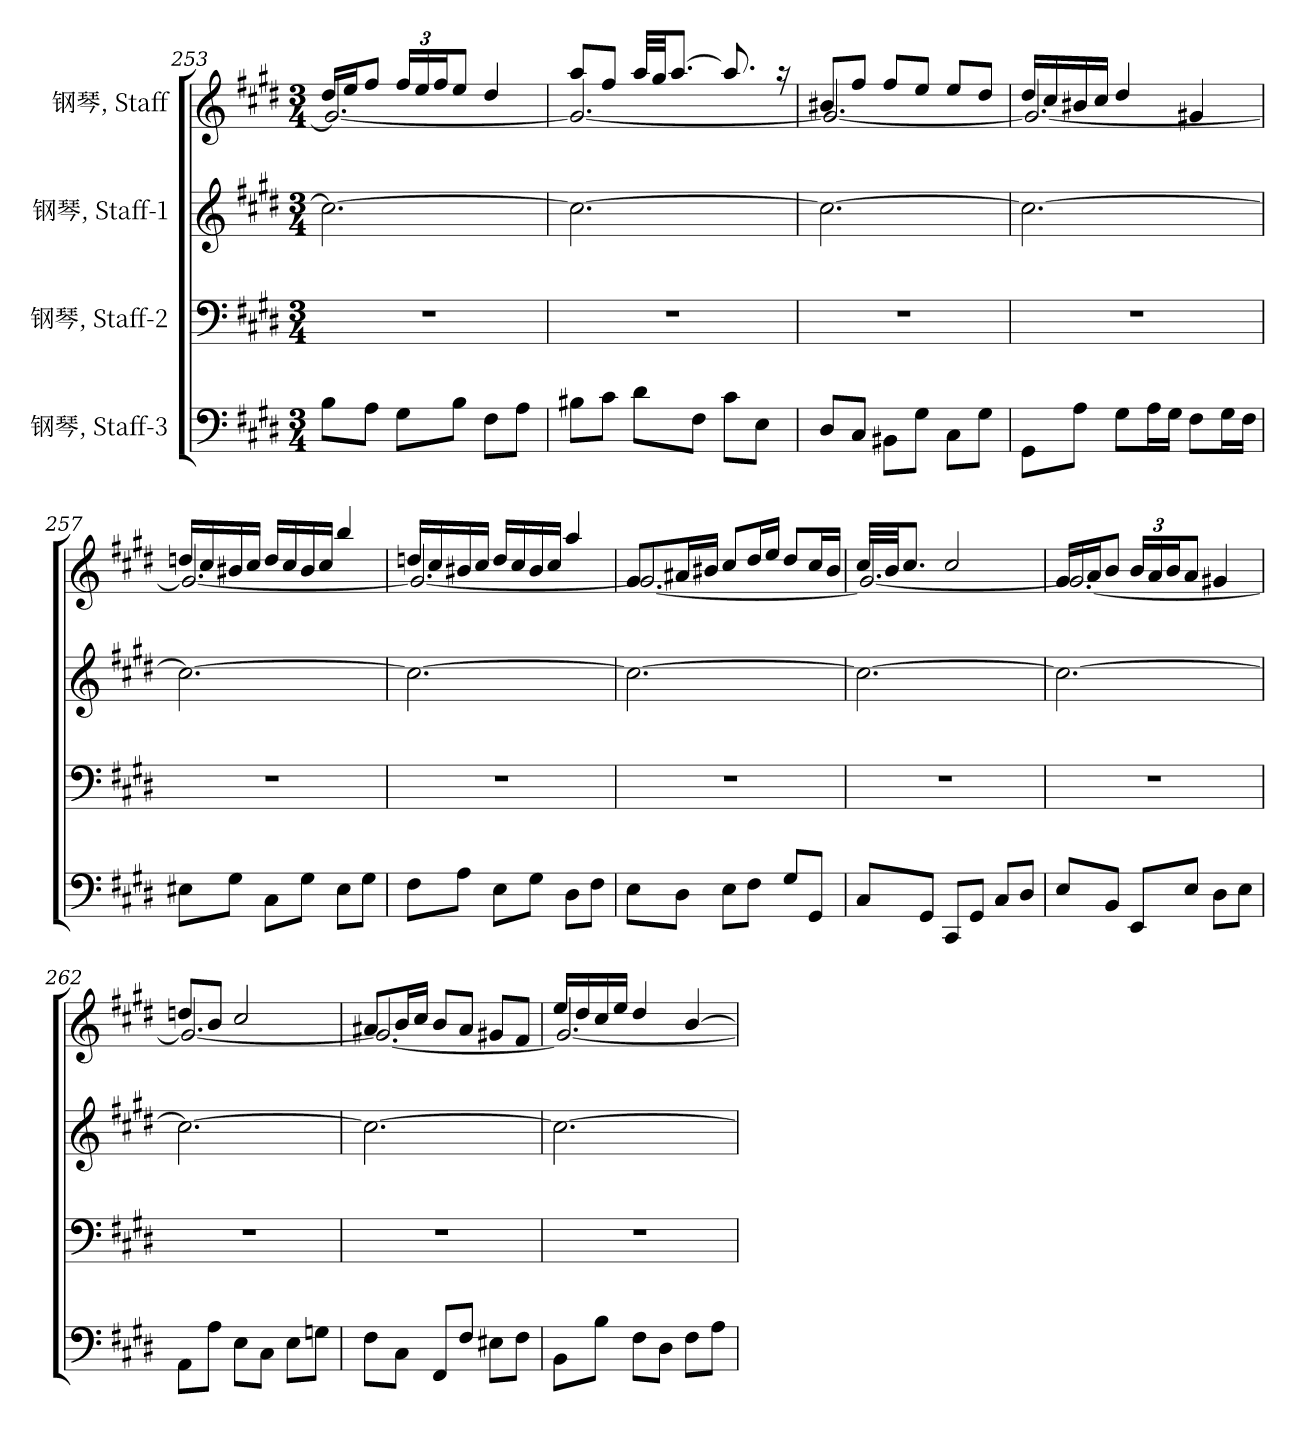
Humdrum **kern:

**kern	**kern	**kern	**kern
*part4	*part3	*part2	*part1
*staff4	*staff3	*staff2	*staff1
*I"钢琴, Staff-3	*I"钢琴, Staff-2	*I"钢琴, Staff-1	*I"钢琴, Staff
*clefF4	*clefF4	*clefG2	*clefG2
*k[f#c#g#d#]	*k[f#c#g#d#]	*k[f#c#g#d#]	*k[f#c#g#d#]
*M3/4	*M3/4	*M3/4	*M3/4
=253	=253	=253	=253
*	*	*	*^
8B\L	2.r	2.cc#\_	16dd#/LL	2.g/_
.	.	.	16ee/J	.
8A\J	.	.	8ff#/J	.
*	*	*	*Xbrackettup	*
8G#\L	.	.	24ff#/LL	.
.	.	.	24ee/	.
.	.	.	24ff#/J	.
8B\J	.	.	8ee/J	.
8F#\L	.	.	4dd#/	.
8A\J	.	.	.	.
!!LO:LB:g=z	!!
=254	=254	=254	=254	=254
8B#X\L	2.r	2.cc#\_	8aa/L	2.g/_
8c#\J	.	.	8ff#/J	.
8d#\L	.	.	32aa/LLL	.
.	.	.	32gg#/JJ	.
.	.	.	[8.aa/J	.
8F#\J	.	.	.	.
8c#\L	.	.	8.aa/]	.
8E\J	.	.	.	.
.	.	.	16r	.
=255	=255	=255	=255	=255
8D#/L	2.r	2.cc#\_	8b#X/L	2.g/_
8C#/J	.	.	8ff#/J	.
8BB#X\L	.	.	8ff#/L	.
8G#\J	.	.	8ee/J	.
8C#\L	.	.	8ee/L	.
8G#\J	.	.	8dd#/J	.
=256	=256	=256	=256	=256
8GG#\L	2.r	2.cc#\_	16dd#/LL	2.g/_
.	.	.	16cc#/	.
8A\J	.	.	16b#X/	.
.	.	.	16cc#/JJ	.
8G#\L	.	.	4dd#/	.
16A\L	.	.	.	.
16G#\JJ	.	.	.	.
8F#\L	.	.	4g#X/	.
16G#\L	.	.	.	.
16F#\JJ	.	.	.	.
!!LO:PB:g=z	!!
=257	=257	=257	=257	=257
8E#X\L	2.r	2.cc#\_	16ddn/LL	2.g/_
.	.	.	16cc#/	.
8G#\J	.	.	16b#X/	.
.	.	.	16cc#/JJ	.
8C#\L	.	.	16dd/LL	.
.	.	.	16cc#/	.
8G#\J	.	.	16b#/	.
.	.	.	16cc#/JJ	.
8E#\L	.	.	4bb/	.
8G#\J	.	.	.	.
=258	=258	=258	=258	=258
8F#\L	2.r	2.cc#\_	16ddn/LL	2.g/_
.	.	.	16cc#/	.
8A\J	.	.	16b#X/	.
.	.	.	16cc#/JJ	.
8E\L	.	.	16dd/LL	.
.	.	.	16cc#/	.
8G#\J	.	.	16b#/	.
.	.	.	16cc#/JJ	.
8D#\L	.	.	4aa/	.
8F#\J	.	.	.	.
=259	=259	=259	=259	=259
8E\L	2.r	2.cc#\_	8g#/L	2.g/_
8D#\J	.	.	16a#X/L	.
.	.	.	16b#X/JJ	.
8E\L	.	.	8cc#/L	.
8F#\J	.	.	16dd#/L	.
.	.	.	16ee/JJ	.
8G#/L	.	.	8dd#/L	.
8GG#/J	.	.	16cc#/L	.
.	.	.	16b#/JJ	.
!!LO:LB:g=z	!!
=260	=260	=260	=260	=260
8C#/L	2.r	2.cc#\_	32cc#/LLL	2.g/_
.	.	.	32b/JJ	.
.	.	.	8.cc#/J	.
8GG#/J	.	.	.	.
8CC#/L	.	.	2cc#/	.
8GG#/J	.	.	.	.
8C#/L	.	.	.	.
8D#/J	.	.	.	.
=261	=261	=261	=261	=261
8E/L	2.r	2.cc#\_	16g#/LL	2.g/_
.	.	.	16a/J	.
8BB/J	.	.	8b/J	.
8EE/L	.	.	24b/LL	.
.	.	.	24a/	.
.	.	.	24b/J	.
8E/J	.	.	8a/J	.
8D#\L	.	.	4g#X/	.
8E\J	.	.	.	.
=262	=262	=262	=262	=262
8AA\L	2.r	2.cc#\_	8ddn/L	2.g/_
8A\J	.	.	8b/J	.
8E\L	.	.	2cc#/	.
8C#\J	.	.	.	.
8E\L	.	.	.	.
8Gn\J	.	.	.	.
=263	=263	=263	=263	=263
8F#\L	2.r	2.cc#\_	8a#X/L	2.g/_
8C#\J	.	.	16b/L	.
.	.	.	16cc#/JJ	.
8FF#/L	.	.	8b/L	.
8F#/J	.	.	8a#/J	.
8E#X\L	.	.	8g#X/L	.
8F#\J	.	.	8f#/J	.
!!LO:LB:g=z	!!
=264	=264	=264	=264	=264
8BB\L	2.r	2.cc#\_	16ee/LL	2.g/_
.	.	.	16dd#/	.
8B\J	.	.	16cc#/	.
.	.	.	16ee/JJ	.
8F#\L	.	.	4dd#/	.
8D#\J	.	.	.	.
8F#\L	.	.	[4b/	.
8A\J	.	.	.	.
*	*	*	*v	*v
=	=	=	=
*-	*-	*-	*-
